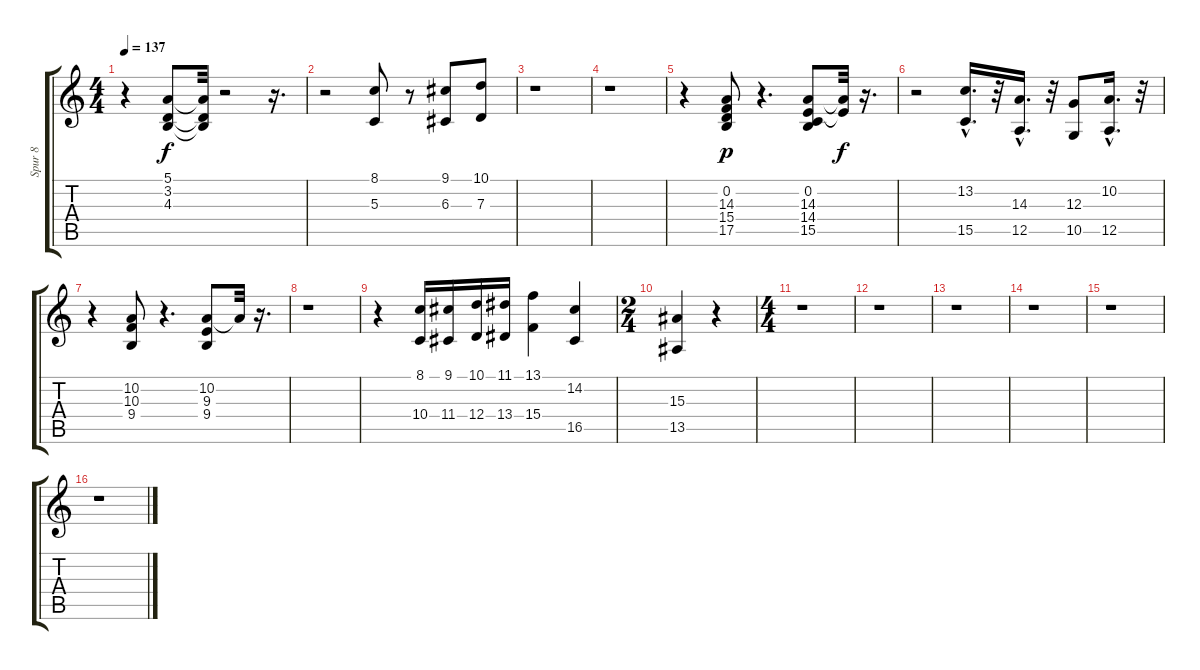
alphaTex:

\track ("Spur 8" "Spur 8") {instrument brasssection}
\staff {score tabs}
\tuning (E4 B3 G3 D3 A2 E2) {hide}
\ts (4 4)
\tempo 137
\clef g2
\ks c
r.4{dy f} (5.1 3.2 4.3).8 (5.1{t} 3.2{t} 4.3{t}).32 r.2 r.16{d} |
r.2 (8.1 5.3).8 r.8 (9.1 6.3).8 (10.1 7.3).8 |
r.1 |
r.1 |
r.4 (0.2 14.3 15.4 17.5).8{dy p} r.4{d} (0.2 14.3 14.4 15.5).8 (14.3{t} 14.4{t}).32{dy f} r.16{d} |
r.2 (13.2{hac} 15.5{hac}).16{d} r.32 (14.3{hac} 12.5{hac}).16{d} r.32 (12.3 10.5).8 (10.2{hac} 12.5{hac}).16{d} r.32 |
r.4 (10.2 10.3 9.4).8 r.4{d} (10.2 9.3 9.4).8 10.2{t}.32 r.16{d} |
r.1 |
r.4 (8.1 10.4).16 (9.1 11.4).16 (10.1 12.4).16 (11.1 13.4).16 (13.1 15.4).4 (14.2 16.5).4 |
\ts (2 4)
(15.3 13.5).4 r.4 |
\ts (4 4)
r.1 |
r.1 |
r.1 |
r.1 |
r.1 |
r.1
